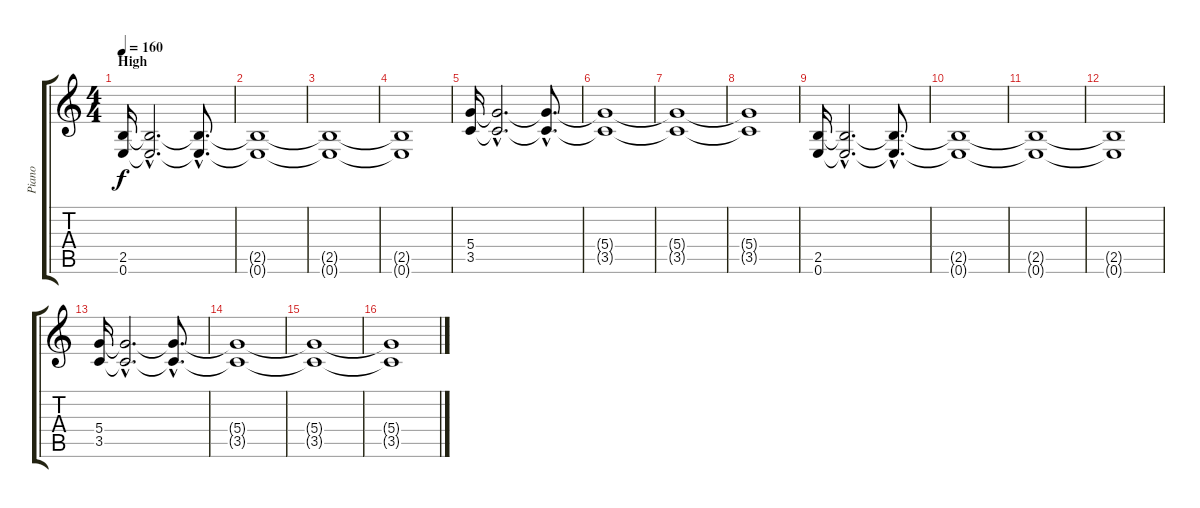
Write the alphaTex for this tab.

\track ("Piano" "Piano") {instrument distortionguitar}
\staff {score tabs}
\tuning (E4 B3 G3 D3 A2 E2) {hide}
\ts (4 4)
\section ("" "High")
\tempo 160
\clef g2
\ks c
(2.5 0.6).16{dy f volume 11 instrument distortionguitar} (2.5{hac t} 0.6{hac t}).2{d volume 4} (2.5{hac t} 0.6{hac t}).8{d} |
(2.5{t} 0.6{t}).1 |
(2.5{t} 0.6{t}).1 |
(2.5{t} 0.6{t}).1 |
(5.4 3.5).16{volume 10 instrument distortionguitar} (5.4{hac t} 3.5{hac t}).2{d volume 4} (5.4{hac t} 3.5{hac t}).8{d} |
(5.4{t} 3.5{t}).1 |
(5.4{t} 3.5{t}).1 |
(5.4{t} 3.5{t}).1 |
(2.5 0.6).16{volume 10 instrument distortionguitar} (2.5{hac t} 0.6{hac t}).2{d volume 4} (2.5{hac t} 0.6{hac t}).8{d} |
(2.5{t} 0.6{t}).1 |
(2.5{t} 0.6{t}).1 |
(2.5{t} 0.6{t}).1 |
(5.4 3.5).16{volume 10 instrument distortionguitar} (5.4{hac t} 3.5{hac t}).2{d volume 4} (5.4{hac t} 3.5{hac t}).8{d} |
(5.4{t} 3.5{t}).1 |
(5.4{t} 3.5{t}).1 |
(5.4{t} 3.5{t}).1
